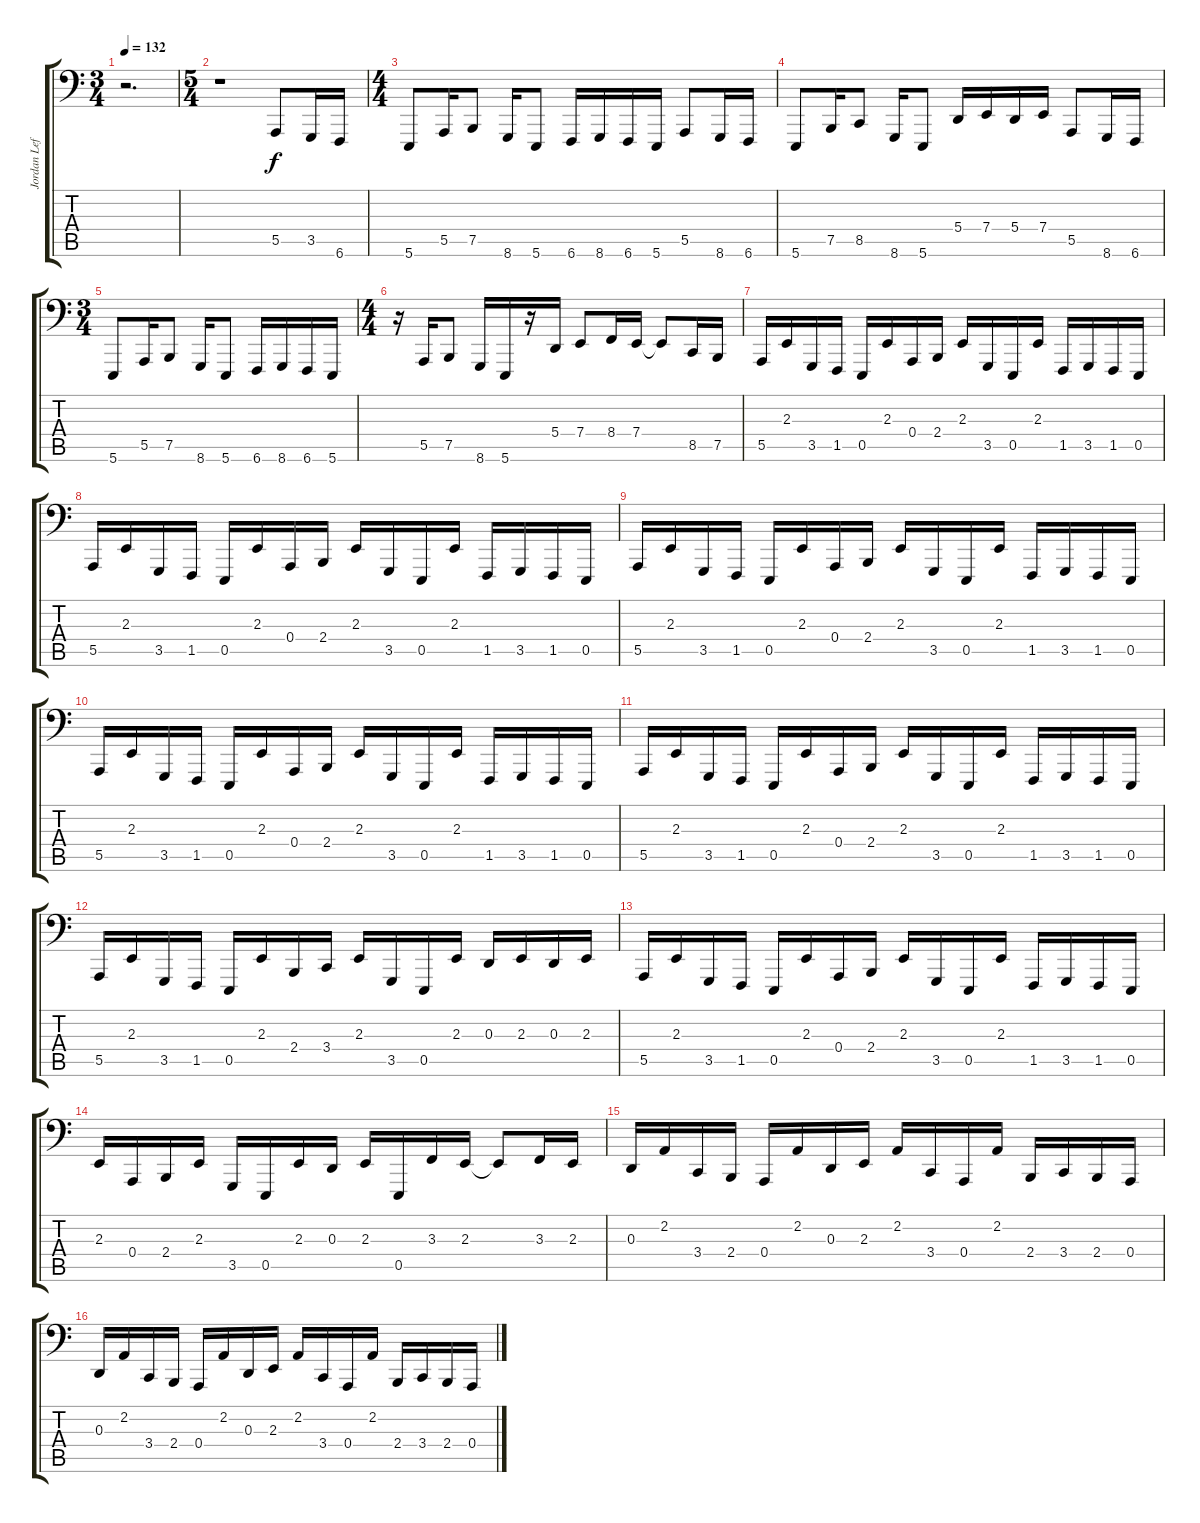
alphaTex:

\track ("Jordan Left Hand" "Jordan Lef") {instrument honkytonkpiano}
\staff {score tabs}
\tuning (C3 G2 D2 A1 E1 B0) {hide}
\ts (3 4)
\tempo 132
\clef f4
\ks c
r.2{d dy f} |
\ts (5 4)
r.1 5.5.8 3.5.16 6.6.16 |
\ts (4 4)
5.6.8 5.5.16 7.5.8 8.6.16 5.6.8 6.6.16 8.6.16 6.6.16 5.6.16 5.5.8 8.6.16 6.6.16 |
5.6.8 7.5.16 8.5.8 8.6.16 5.6.8 5.4.16 7.4.16 5.4.16 7.4.16 5.5.8 8.6.16 6.6.16 |
\ts (3 4)
5.6.8 5.5.16 7.5.8 8.6.16 5.6.8 6.6.16 8.6.16 6.6.16 5.6.16 |
\ts (4 4)
r.16 5.5.16 7.5.8 8.6.16 5.6.16 r.16 5.4.16 7.4.8 8.4.16 7.4.16 7.4{t}.8 8.5.16 7.5.16 |
5.5.16 2.3.16 3.5.16 1.5.16 0.5.16 2.3.16 0.4.16 2.4.16 2.3.16 3.5.16 0.5.16 2.3.16 1.5.16 3.5.16 1.5.16 0.5.16 |
5.5.16 2.3.16 3.5.16 1.5.16 0.5.16 2.3.16 0.4.16 2.4.16 2.3.16 3.5.16 0.5.16 2.3.16 1.5.16 3.5.16 1.5.16 0.5.16 |
5.5.16 2.3.16 3.5.16 1.5.16 0.5.16 2.3.16 0.4.16 2.4.16 2.3.16 3.5.16 0.5.16 2.3.16 1.5.16 3.5.16 1.5.16 0.5.16 |
5.5.16 2.3.16 3.5.16 1.5.16 0.5.16 2.3.16 0.4.16 2.4.16 2.3.16 3.5.16 0.5.16 2.3.16 1.5.16 3.5.16 1.5.16 0.5.16 |
5.5.16 2.3.16 3.5.16 1.5.16 0.5.16 2.3.16 0.4.16 2.4.16 2.3.16 3.5.16 0.5.16 2.3.16 1.5.16 3.5.16 1.5.16 0.5.16 |
5.5.16 2.3.16 3.5.16 1.5.16 0.5.16 2.3.16 2.4.16 3.4.16 2.3.16 3.5.16 0.5.16 2.3.16 0.3.16 2.3.16 0.3.16 2.3.16 |
5.5.16 2.3.16 3.5.16 1.5.16 0.5.16 2.3.16 0.4.16 2.4.16 2.3.16 3.5.16 0.5.16 2.3.16 1.5.16 3.5.16 1.5.16 0.5.16 |
2.3.16 0.4.16 2.4.16 2.3.16 3.5.16 0.5.16 2.3.16 0.3.16 2.3.16 0.5.16 3.3.16 2.3.16 2.3{t}.8 3.3.16 2.3.16 |
0.3.16 2.2.16 3.4.16 2.4.16 0.4.16 2.2.16 0.3.16 2.3.16 2.2.16 3.4.16 0.4.16 2.2.16 2.4.16 3.4.16 2.4.16 0.4.16 |
0.3.16 2.2.16 3.4.16 2.4.16 0.4.16 2.2.16 0.3.16 2.3.16 2.2.16 3.4.16 0.4.16 2.2.16 2.4.16 3.4.16 2.4.16 0.4.16
